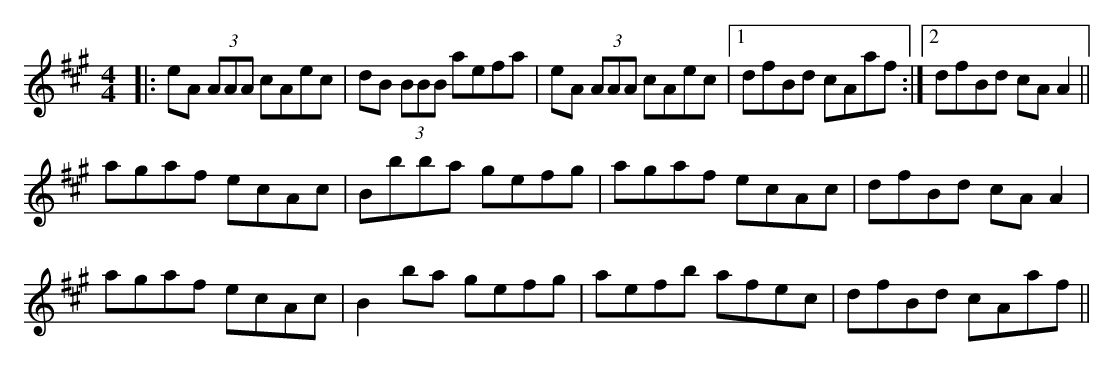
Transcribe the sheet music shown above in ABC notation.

X:1
M:4/4
K:A
|:eA (3AAA cAec|dB (3BBB aefa|eA (3AAA cAec|1 dfBd cAaf:|2 dfBd cA A2||
agaf ecAc|Bbba gefg|agaf ecAc|dfBd cA A2|
agaf ecAc|B2 ba gefg|aefb afec|dfBd cAaf||
